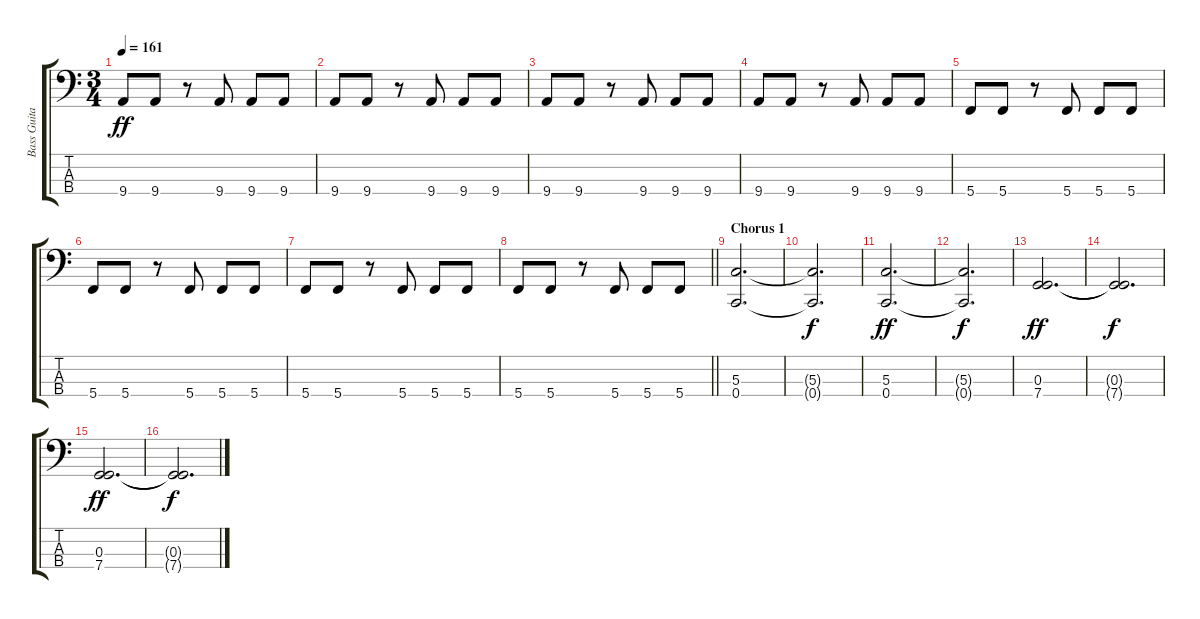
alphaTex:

\track ("Bass Guitar - Joey Westwood" "Bass Guita") {instrument electricbassfinger}
\staff {score tabs}
\tuning (F2 C2 G1 C1) {hide}
\ts (3 4)
\tempo 161
\clef f4
\ks c
9.4.8{dy ff} 9.4.8 r.8 9.4.8 9.4.8 9.4.8 |
9.4.8 9.4.8 r.8 9.4.8 9.4.8 9.4.8 |
9.4.8 9.4.8 r.8 9.4.8 9.4.8 9.4.8 |
9.4.8 9.4.8 r.8 9.4.8 9.4.8 9.4.8 |
5.4.8 5.4.8 r.8 5.4.8 5.4.8 5.4.8 |
5.4.8 5.4.8 r.8 5.4.8 5.4.8 5.4.8 |
5.4.8 5.4.8 r.8 5.4.8 5.4.8 5.4.8 |
\barLineRight lightlight
5.4.8 5.4.8 r.8 5.4.8 5.4.8 5.4.8 |
\section ("" "Chorus 1")
(5.3 0.4).2{d} |
(5.3{t} 0.4{t}).2{d dy f} |
(5.3 0.4).2{d dy ff} |
(5.3{t} 0.4{t}).2{d dy f} |
(0.3 7.4).2{d dy ff} |
(0.3{t} 7.4{t}).2{d dy f} |
(0.3 7.4).2{d dy ff} |
(0.3{t} 7.4{t}).2{d dy f}
